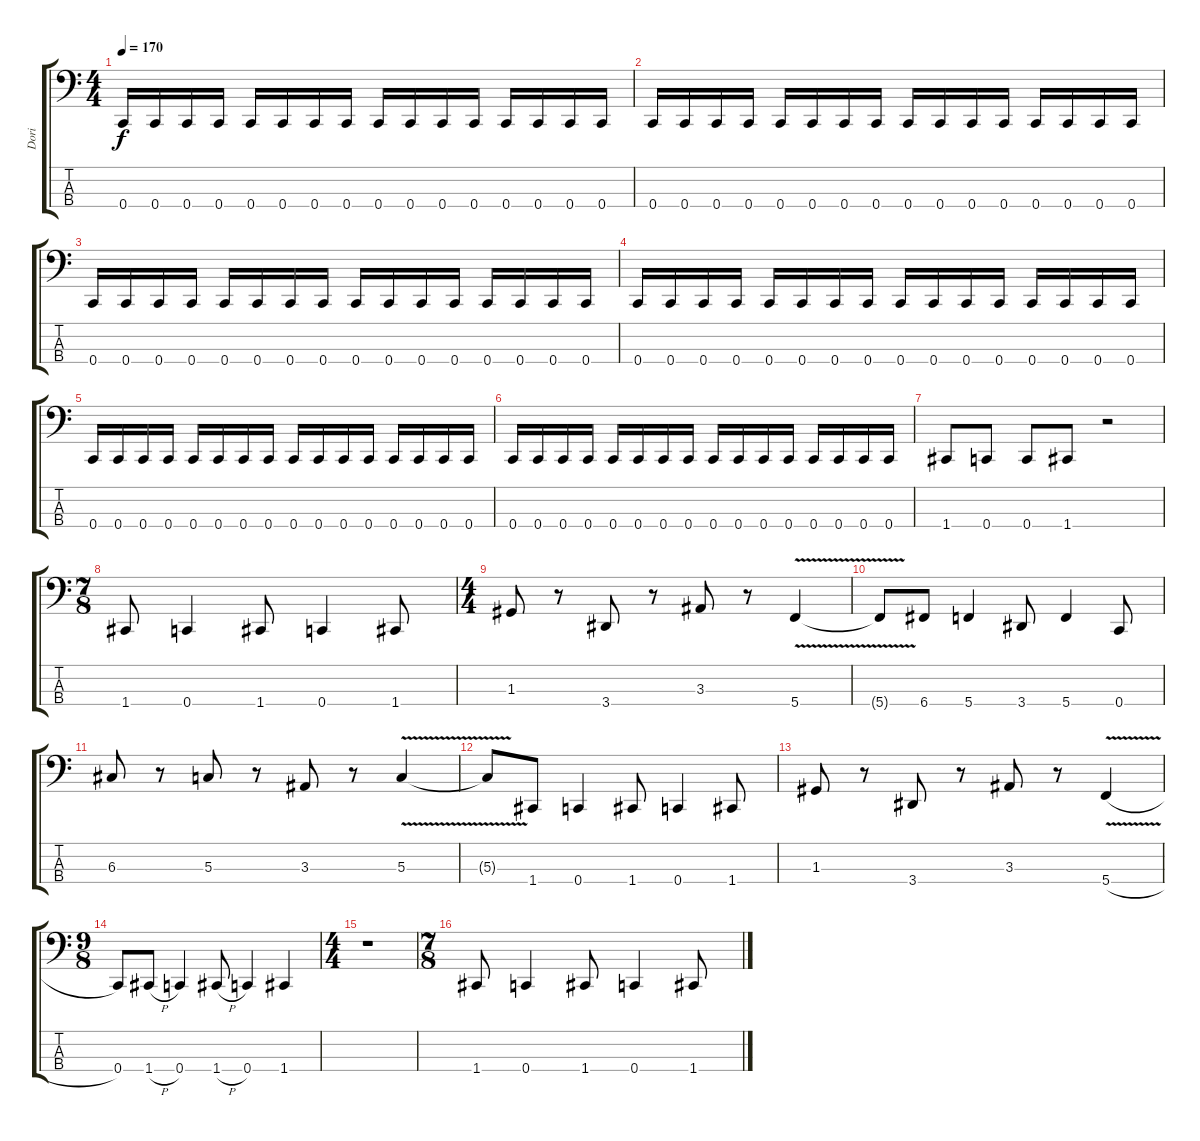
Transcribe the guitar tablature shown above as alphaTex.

\track ("Dori" "Dori") {instrument electricbasspick}
\staff {score tabs}
\tuning (F2 C2 G1 C1) {hide}
\ts (4 4)
\tempo 170
\clef f4
\ks c
0.4.16{dy f} 0.4.16 0.4.16 0.4.16 0.4.16 0.4.16 0.4.16 0.4.16 0.4.16 0.4.16 0.4.16 0.4.16 0.4.16 0.4.16 0.4.16 0.4.16 |
0.4.16 0.4.16 0.4.16 0.4.16 0.4.16 0.4.16 0.4.16 0.4.16 0.4.16 0.4.16 0.4.16 0.4.16 0.4.16 0.4.16 0.4.16 0.4.16 |
0.4.16 0.4.16 0.4.16 0.4.16 0.4.16 0.4.16 0.4.16 0.4.16 0.4.16 0.4.16 0.4.16 0.4.16 0.4.16 0.4.16 0.4.16 0.4.16 |
0.4.16 0.4.16 0.4.16 0.4.16 0.4.16 0.4.16 0.4.16 0.4.16 0.4.16 0.4.16 0.4.16 0.4.16 0.4.16 0.4.16 0.4.16 0.4.16 |
0.4.16 0.4.16 0.4.16 0.4.16 0.4.16 0.4.16 0.4.16 0.4.16 0.4.16 0.4.16 0.4.16 0.4.16 0.4.16 0.4.16 0.4.16 0.4.16 |
0.4.16 0.4.16 0.4.16 0.4.16 0.4.16 0.4.16 0.4.16 0.4.16 0.4.16 0.4.16 0.4.16 0.4.16 0.4.16 0.4.16 0.4.16 0.4.16 |
1.4.8 0.4.8 0.4.8 1.4.8 r.2 |
\ts (7 8)
1.4.8 0.4.4 1.4.8 0.4.4 1.4.8 |
\ts (4 4)
1.3.8 r.8 3.4.8 r.8 3.3.8 r.8 5.4{v}.4 |
5.4{t}.8 6.4.8 5.4.4 3.4.8 5.4.4 0.4.8 |
6.3.8 r.8 5.3.8 r.8 3.3.8 r.8 5.3{v}.4 |
5.3{t}.8 1.4.8 0.4.4 1.4.8 0.4.4 1.4.8 |
1.3.8 r.8 3.4.8 r.8 3.3.8 r.8 5.4{v h}.4 |
\ts (9 8)
0.4.8 1.4{h}.8 0.4.4 1.4{h}.8 0.4.4 1.4.4 |
\ts (4 4)
r.1 |
\ts (7 8)
1.4.8 0.4.4 1.4.8 0.4.4 1.4.8
